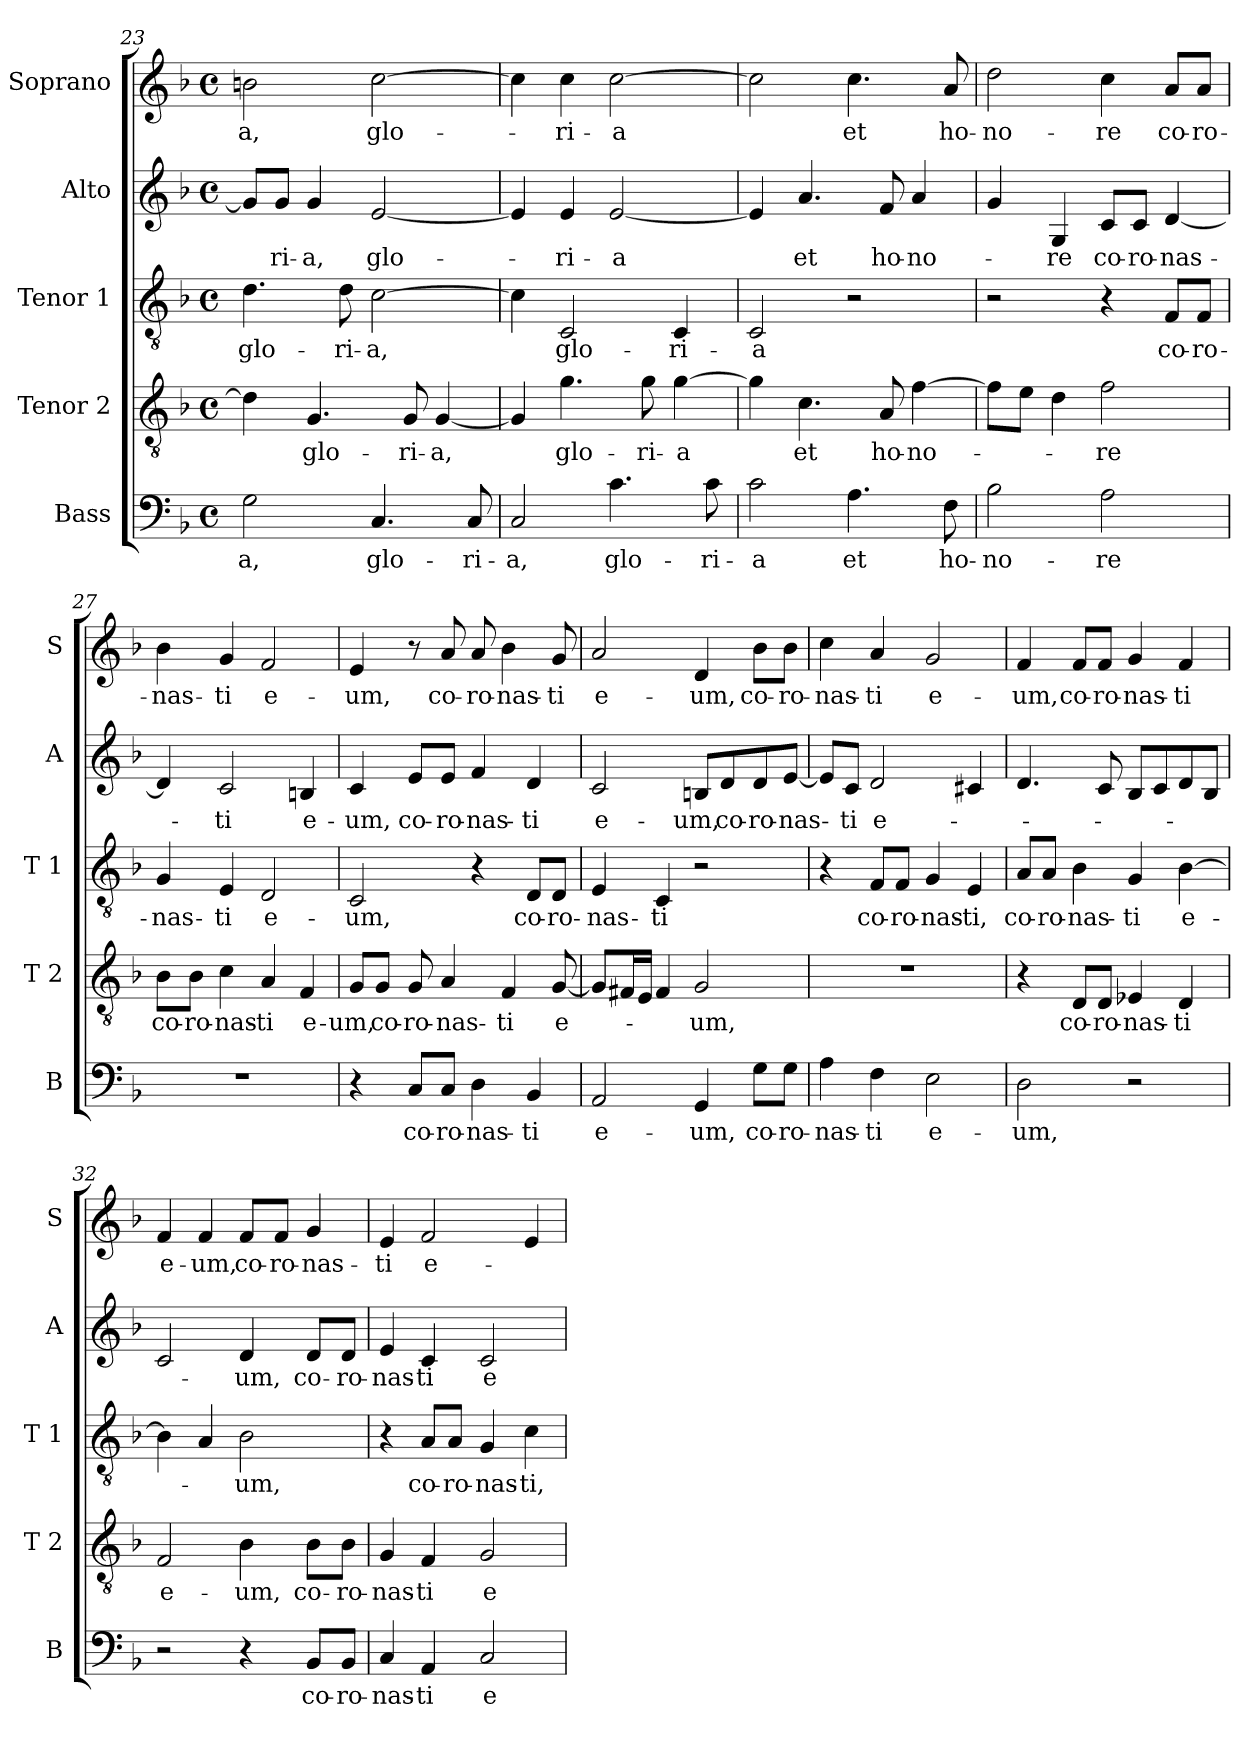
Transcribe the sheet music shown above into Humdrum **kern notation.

**kern	**text	**kern	**text	**kern	**text	**kern	**text	**kern	**text
*part5	*part5	*part4	*part4	*part3	*part3	*part2	*part2	*part1	*part1
*staff5	*staff5	*staff4	*staff4	*staff3	*staff3	*staff2	*staff2	*staff1	*staff1
*I"Bass	*	*I"Tenor 2	*	*I"Tenor 1	*	*I"Alto	*	*I"Soprano	*
*I'B	*	*I'T 2	*	*I'T 1	*	*I'A	*	*I'S	*
!!LO:LB:g=z
*clefF4	*	*clefGv2	*	*clefGv2	*	*clefG2	*	*clefG2	*
*k[b-]	*	*k[b-]	*	*k[b-]	*	*k[b-]	*	*k[b-]	*
*F:	*	*F:	*	*F:	*	*F:	*	*F:	*
*M4/4	*	*M4/4	*	*M4/4	*	*M4/4	*	*M4/4	*
*met(c)	*	*met(c)	*	*met(c)	*	*met(c)	*	*met(c)	*
=23	=23	=23	=23	=23	=23	=23	=23	=23	=23
2G\	-a,	4d\]	.	4.d\	glo-	8g/L]	.	2bn\	-a,
.	.	.	.	.	.	8g/J	-ri-	.	.
.	.	4.G/	glo-	.	.	4g/	-a,	.	.
.	.	.	.	8d\	-ri-	.	.	.	.
4.C/	glo-	.	.	[2c\	-a,	[2e/	glo-	[2cc\	glo-
.	.	8G/	-ri-	.	.	.	.	.	.
.	.	[4G/	-a,	.	.	.	.	.	.
8C/	-ri-	.	.	.	.	.	.	.	.
=24	=24	=24	=24	=24	=24	=24	=24	=24	=24
2C/	-a,	4G/]	.	4c\]	.	4e/]	.	4cc\]	.
.	.	4.g\	glo-	2C/	glo-	4e/	-ri-	4cc\	-ri-
4.c\	glo-	.	.	.	.	[2e/	-a	[2cc\	-a
.	.	8g\	-ri-	.	.	.	.	.	.
.	.	[4g\	-a	4C/	-ri-	.	.	.	.
8c\	-ri-	.	.	.	.	.	.	.	.
=25	=25	=25	=25	=25	=25	=25	=25	=25	=25
2c\	-a	4g\]	.	2C/	-a	4e/]	.	2cc\]	.
.	.	4.c\	et	.	.	4.a/	et	.	.
4.A\	et	.	.	2r	.	.	.	4.cc\	et
.	.	8A/	ho-	.	.	8f/	ho-	.	.
.	.	[4f\	-no-	.	.	4a/	-no-	.	.
8F\	ho-	.	.	.	.	.	.	8a/	ho-
=26	=26	=26	=26	=26	=26	=26	=26	=26	=26
2B-\	-no-	8f\L]	.	2r	.	4g/	.	2dd\	-no-
.	.	8e\J	.	.	.	.	.	.	.
.	.	4d\	.	.	.	4G/	-re	.	.
2A\	-re	2f\	-re	4r	.	8c/L	co-	4cc\	-re
.	.	.	.	.	.	8c/J	-ro-	.	.
.	.	.	.	8F/L	co-	[4d/	-nas-	8a/L	co-
.	.	.	.	8F/J	-ro-	.	.	8a/J	-ro-
=27	=27	=27	=27	=27	=27	=27	=27	=27	=27
1r	.	8B-\L	co-	4G/	-nas-	4d/]	.	4b-\	-nas-
.	.	8B-\J	-ro-	.	.	.	.	.	.
.	.	4c\	-nas-	4E/	-ti	2c/	-ti	4g/	-ti
.	.	4A/	-ti	2D/	e-	.	.	2f/	e-
.	.	4F/	e-	.	.	4Bn/	e-	.	.
!!LO:PB:g=z
=28	=28	=28	=28	=28	=28	=28	=28	=28	=28
4r	.	8G/L	-um,	2C/	-um,	4c/	-um,	4e/	-um,
.	.	8G/J	co-	.	.	.	.	.	.
8C/L	co-	8G/	-ro-	.	.	8e/L	co-	8r	.
8C/J	-ro-	4A/	-nas-	.	.	8e/J	-ro-	8a/	co-
4D\	-nas-	.	.	4r	.	4f/	-nas-	8a/	-ro-
.	.	4F/	-ti	.	.	.	.	4b-\	-nas-
4BB-/	-ti	.	.	8D/L	co-	4d/	-ti	.	.
.	.	[8G/	e-	8D/J	-ro-	.	.	8g/	-ti
=29	=29	=29	=29	=29	=29	=29	=29	=29	=29
2AA/	e-	8G/L]	.	4E/	-nas-	2c/	e-	2a/	e-
.	.	16F#X/L	.	.	.	.	.	.	.
.	.	16E/JJ	.	.	.	.	.	.	.
.	.	4F#/	.	4C/	-ti	.	.	.	.
4GG/	-um,	2G/	-um,	2r	.	8Bn/L	-um,	4d/	-um,
.	.	.	.	.	.	8d/	co-	.	.
8G\L	co-	.	.	.	.	8d/	-ro-	8b-\L	co-
8G\J	-ro-	.	.	.	.	[8e/J	-nas-	8b-\J	-ro-
=30	=30	=30	=30	=30	=30	=30	=30	=30	=30
4A\	-nas-	1r	.	4r	.	8e/L]	.	4cc\	-nas-
.	.	.	.	.	.	8c/J	-ti	.	.
4F\	-ti	.	.	8F/L	co-	2d/	e-	4a/	-ti
.	.	.	.	8F/J	-ro-	.	.	.	.
2E\	e-	.	.	4G/	-nas-	.	.	2g/	e-
.	.	.	.	4E/	-ti,	4c#X/	.	.	.
=31	=31	=31	=31	=31	=31	=31	=31	=31	=31
2D\	-um,	4r	.	8A/L	co-	4.d/	.	4f/	-um,
.	.	.	.	8A/J	-ro-	.	.	.	.
.	.	8D/L	co-	4B-\	-nas-	.	.	8f/L	co-
.	.	8D/J	-ro-	.	.	8c/	.	8f/J	-ro-
2r	.	4E-X/	-nas-	4G/	-ti	8B-/L	.	4g/	-nas-
.	.	.	.	.	.	8c/	.	.	.
.	.	4D/	-ti	[4B-\	e-	8d/	.	4f/	-ti
.	.	.	.	.	.	8B-/J	.	.	.
!!LO:LB:g=z
=32	=32	=32	=32	=32	=32	=32	=32	=32	=32
2r	.	2F/	e-	4B-\]	.	2c/	.	4f/	e-
.	.	.	.	4A/	.	.	.	4f/	-um,
4r	.	4B-\	-um,	2B-\	-um,	4d/	-um,	8f/L	co-
.	.	.	.	.	.	.	.	8f/J	-ro-
8BB-/L	co-	8B-\L	co-	.	.	8d/L	co-	4g/	-nas-
8BB-/J	-ro-	8B-\J	-ro-	.	.	8d/J	-ro-	.	.
=33	=33	=33	=33	=33	=33	=33	=33	=33	=33
4C/	-nas-	4G/	-nas-	4r	.	4e/	-nas-	4e/	-ti
4AA/	-ti	4F/	-ti	8A/L	co-	4c/	-ti	2f/	e-
.	.	.	.	8A/J	-ro-	.	.	.	.
2C/	e-	2G/	e-	4G/	-nas-	2c/	e-	.	.
.	.	.	.	4c\	-ti,	.	.	4e/	.
=	=	=	=	=	=	=	=	=	=
*-	*-	*-	*-	*-	*-	*-	*-	*-	*-
